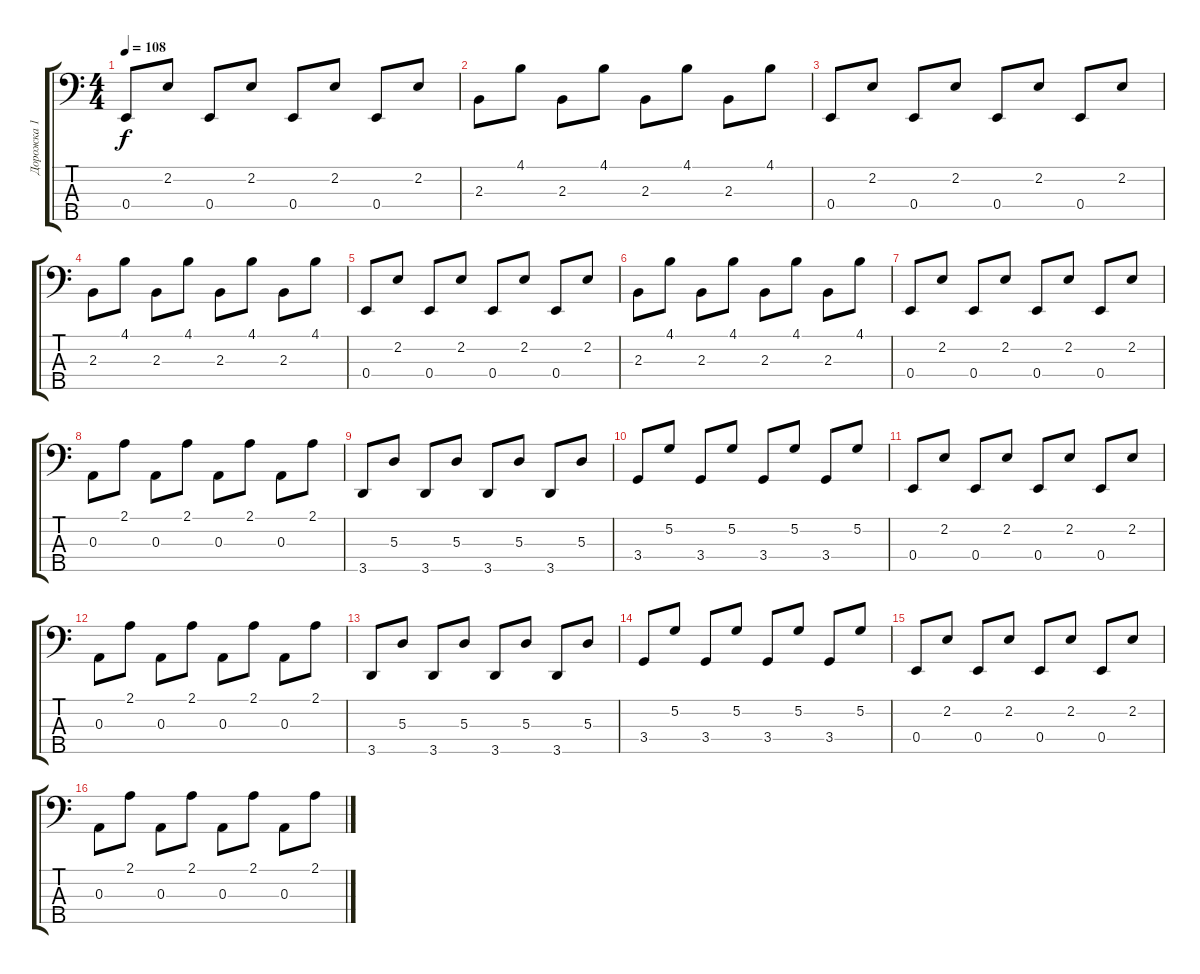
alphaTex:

\track ("Дорожка 1" "Дорожка 1") {instrument synthbass2}
\staff {score tabs}
\tuning (G2 D2 A1 E1 B0) {hide}
\ts (4 4)
\tempo 108
\clef f4
\ks c
0.4.8{dy f} 2.2.8 0.4.8 2.2.8 0.4.8 2.2.8 0.4.8 2.2.8 |
2.3.8 4.1.8 2.3.8 4.1.8 2.3.8 4.1.8 2.3.8 4.1.8 |
0.4.8 2.2.8 0.4.8 2.2.8 0.4.8 2.2.8 0.4.8 2.2.8 |
2.3.8 4.1.8 2.3.8 4.1.8 2.3.8 4.1.8 2.3.8 4.1.8 |
0.4.8 2.2.8 0.4.8 2.2.8 0.4.8 2.2.8 0.4.8 2.2.8 |
2.3.8 4.1.8 2.3.8 4.1.8 2.3.8 4.1.8 2.3.8 4.1.8 |
0.4.8 2.2.8 0.4.8 2.2.8 0.4.8 2.2.8 0.4.8 2.2.8 |
0.3.8 2.1.8 0.3.8 2.1.8 0.3.8 2.1.8 0.3.8 2.1.8 |
3.5.8 5.3.8 3.5.8 5.3.8 3.5.8 5.3.8 3.5.8 5.3.8 |
3.4.8 5.2.8 3.4.8 5.2.8 3.4.8 5.2.8 3.4.8 5.2.8 |
0.4.8 2.2.8 0.4.8 2.2.8 0.4.8 2.2.8 0.4.8 2.2.8 |
0.3.8 2.1.8 0.3.8 2.1.8 0.3.8 2.1.8 0.3.8 2.1.8 |
3.5.8 5.3.8 3.5.8 5.3.8 3.5.8 5.3.8 3.5.8 5.3.8 |
3.4.8 5.2.8 3.4.8 5.2.8 3.4.8 5.2.8 3.4.8 5.2.8 |
0.4.8 2.2.8 0.4.8 2.2.8 0.4.8 2.2.8 0.4.8 2.2.8 |
0.3.8 2.1.8 0.3.8 2.1.8 0.3.8 2.1.8 0.3.8 2.1.8
